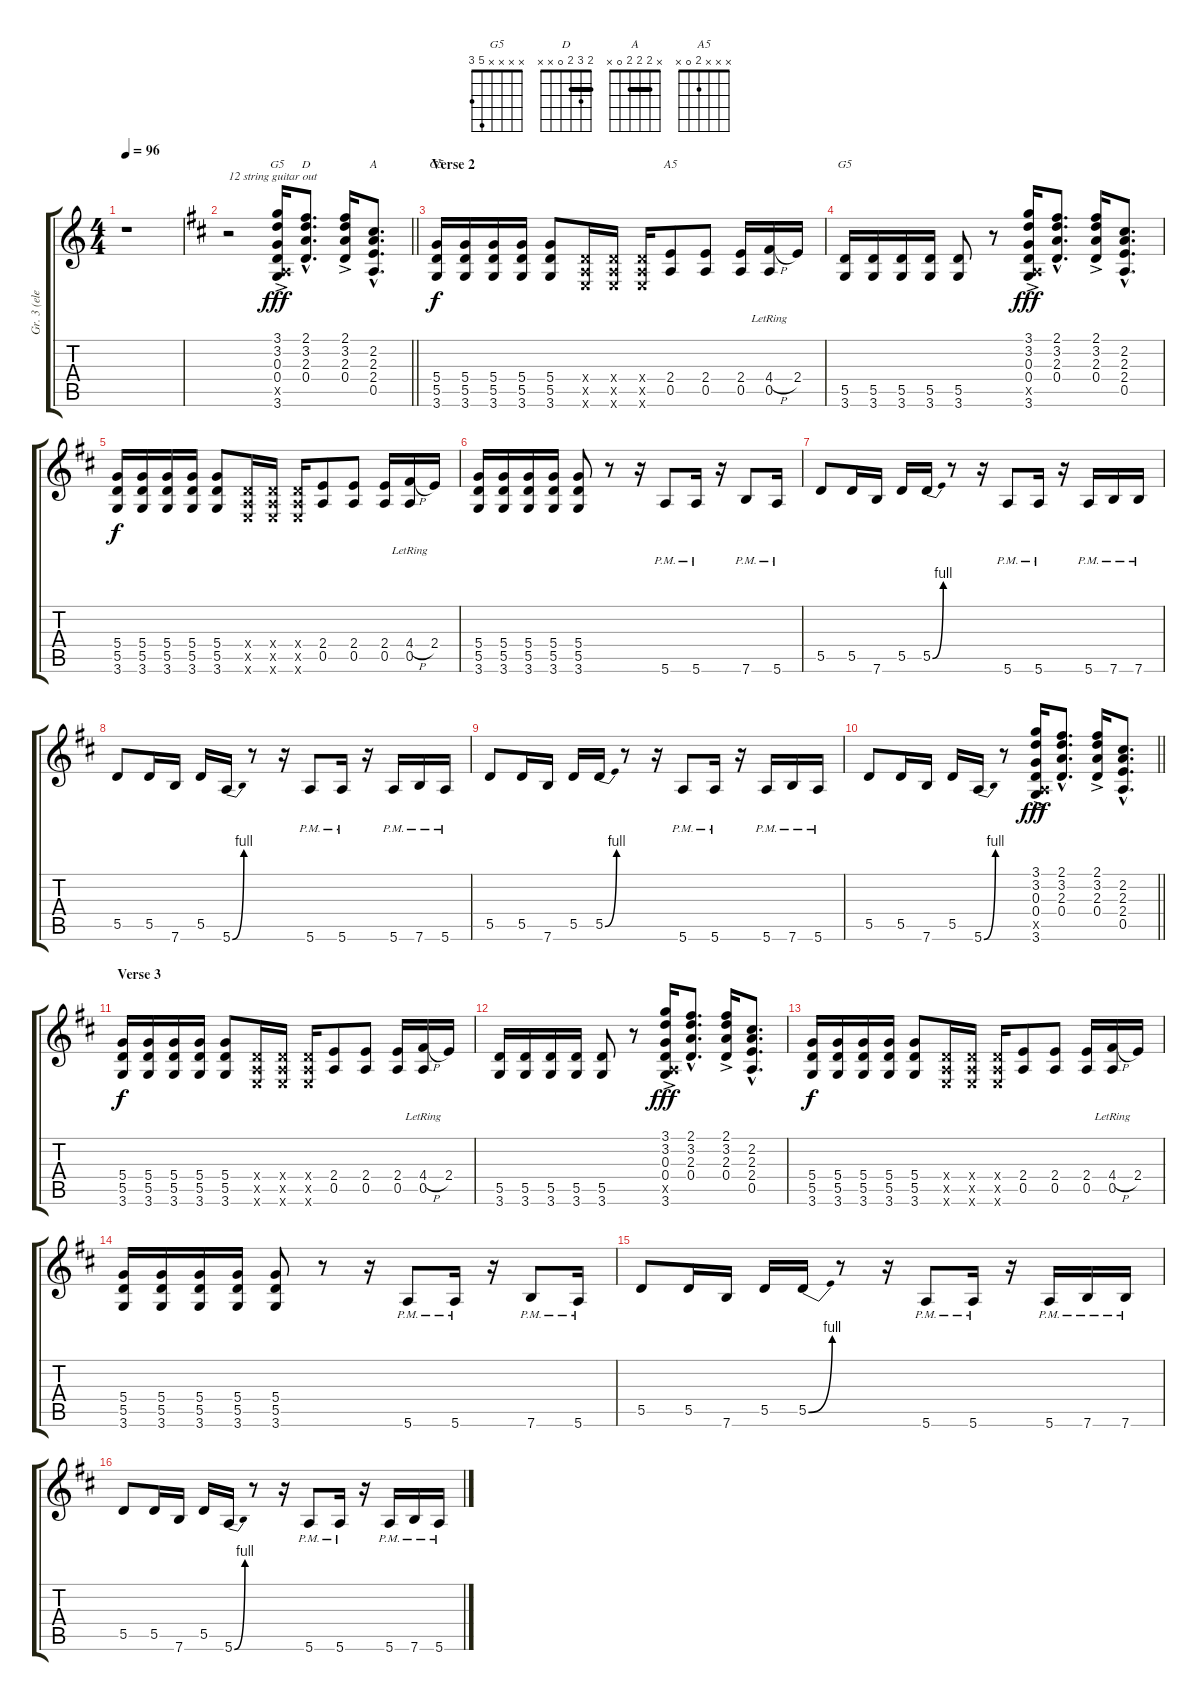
\track ("Gr. 3 (elec. w/light dist)" "Gr. 3 (ele") {instrument distortionguitar}
\staff {score tabs}
\tuning (E4 B3 G3 D3 A2 E2) {hide}
\chord ("G5" 3 3 0 0 x 3) {barre 3}
\chord ("D" 2 3 2 0 x x) {barre 2}
\chord ("A" x 2 2 2 0 x) {barre 2}
\chord ("G5" x x x 5 5 3) {barre 5}
\chord ("A5" x x x 2 0 x)
\chord ("G5" x x x x 5 3)
\ts (4 4)
\tempo 96
\clef g2
\ks c
r.1{dy fff} |
\barLineRight lightlight
\ks d
r.2{txt "12 string guitar out"} (3.1{ac} 3.2{ac} 0.3{ac} 0.4{ac} 0.5{ac x} 3.6{ac}).16{ch "G5"} (2.1{hac} 3.2{hac} 2.3{hac} 0.4{hac}).8{d ch "D"} (2.1{ac} 3.2{ac} 2.3{ac} 0.4{ac}).16 (2.2{hac} 2.3{hac} 2.4{hac} 0.5{hac}).8{d ch "A"} |
\section ("" "Verse 2")
(5.4 5.5 3.6).16{ch "G5" dy f} (5.4 5.5 3.6).16 (5.4 5.5 3.6).16 (5.4 5.5 3.6).16 (5.4 5.5 3.6).8 (0.4{x} 0.5{x} 0.6{x}).16 (0.4{x} 0.5{x} 0.6{x}).16 (0.4{x} 0.5{x} 0.6{x}).16 (2.4 0.5).8{ch "A5"} (2.4 0.5).8 (2.4 0.5).16 (4.4{h} 0.5{lr}).16 2.4.16 |
(5.5 3.6).16{ch "G5"} (5.5 3.6).16 (5.5 3.6).16 (5.5 3.6).16 (5.5 3.6).8 r.8 (3.1{ac} 3.2{ac} 0.3{ac} 0.4{ac} 0.5{ac x} 3.6{ac}).16{dy fff} (2.1{hac} 3.2{hac} 2.3{hac} 0.4{hac}).8{d} (2.1{ac} 3.2{ac} 2.3{ac} 0.4{ac}).16 (2.2{hac} 2.3{hac} 2.4{hac} 0.5{hac}).8{d} |
(5.4 5.5 3.6).16{dy f} (5.4 5.5 3.6).16 (5.4 5.5 3.6).16 (5.4 5.5 3.6).16 (5.4 5.5 3.6).8 (0.4{x} 0.5{x} 0.6{x}).16 (0.4{x} 0.5{x} 0.6{x}).16 (0.4{x} 0.5{x} 0.6{x}).16 (2.4 0.5).8 (2.4 0.5).8 (2.4 0.5).16 (4.4{h} 0.5{lr}).16 2.4.16 |
(5.4 5.5 3.6).16 (5.4 5.5 3.6).16 (5.4 5.5 3.6).16 (5.4 5.5 3.6).16 (5.4 5.5 3.6).8 r.8 r.16 5.6{pm}.8 5.6{pm}.16 r.16 7.6{pm}.8 5.6{pm}.16 |
5.5.8 5.5.16 7.6.16 5.5.16 5.5{be (bend 0 0 60 4)}.16 r.8 r.16 5.6{pm}.8 5.6{pm}.16 r.16 5.6{pm}.16 7.6{pm}.16 7.6{pm}.16 |
5.5.8 5.5.16 7.6.16 5.5.16 5.6{be (bend 0 0 60 4)}.16 r.8 r.16 5.6{pm}.8 5.6{pm}.16 r.16 5.6{pm}.16 7.6{pm}.16 5.6{pm}.16 |
5.5.8 5.5.16 7.6.16 5.5.16 5.5{be (bend 0 0 60 4)}.16 r.8 r.16 5.6{pm}.8 5.6{pm}.16 r.16 5.6{pm}.16 7.6{pm}.16 5.6{pm}.16 |
\barLineRight lightlight
5.5.8 5.5.16 7.6.16 5.5.16 5.6{be (bend 0 0 60 4)}.16 r.8 (3.1{ac} 3.2{ac} 0.3{ac} 0.4{ac} 0.5{ac x} 3.6{ac}).16{dy fff} (2.1{hac} 3.2{hac} 2.3{hac} 0.4{hac}).8{d} (2.1{ac} 3.2{ac} 2.3{ac} 0.4{ac}).16 (2.2{hac} 2.3{hac} 2.4{hac} 0.5{hac}).8{d} |
\section ("" "Verse 3")
(5.4 5.5 3.6).16{dy f} (5.4 5.5 3.6).16 (5.4 5.5 3.6).16 (5.4 5.5 3.6).16 (5.4 5.5 3.6).8 (0.4{x} 0.5{x} 0.6{x}).16 (0.4{x} 0.5{x} 0.6{x}).16 (0.4{x} 0.5{x} 0.6{x}).16 (2.4 0.5).8 (2.4 0.5).8 (2.4 0.5).16 (4.4{h} 0.5{lr}).16 2.4.16 |
(5.5 3.6).16 (5.5 3.6).16 (5.5 3.6).16 (5.5 3.6).16 (5.5 3.6).8 r.8 (3.1{ac} 3.2{ac} 0.3{ac} 0.4{ac} 0.5{ac x} 3.6{ac}).16{dy fff} (2.1{hac} 3.2{hac} 2.3{hac} 0.4{hac}).8{d} (2.1{ac} 3.2{ac} 2.3{ac} 0.4{ac}).16 (2.2{hac} 2.3{hac} 2.4{hac} 0.5{hac}).8{d} |
(5.4 5.5 3.6).16{dy f} (5.4 5.5 3.6).16 (5.4 5.5 3.6).16 (5.4 5.5 3.6).16 (5.4 5.5 3.6).8 (0.4{x} 0.5{x} 0.6{x}).16 (0.4{x} 0.5{x} 0.6{x}).16 (0.4{x} 0.5{x} 0.6{x}).16 (2.4 0.5).8 (2.4 0.5).8 (2.4 0.5).16 (4.4{h} 0.5{lr}).16 2.4.16 |
(5.4 5.5 3.6).16 (5.4 5.5 3.6).16 (5.4 5.5 3.6).16 (5.4 5.5 3.6).16 (5.4 5.5 3.6).8 r.8 r.16 5.6{pm}.8 5.6{pm}.16 r.16 7.6{pm}.8 5.6{pm}.16 |
5.5.8 5.5.16 7.6.16 5.5.16 5.5{be (bend 0 0 60 4)}.16 r.8 r.16 5.6{pm}.8 5.6{pm}.16 r.16 5.6{pm}.16 7.6{pm}.16 7.6{pm}.16 |
5.5.8 5.5.16 7.6.16 5.5.16 5.6{be (bend 0 0 60 4)}.16 r.8 r.16 5.6{pm}.8 5.6{pm}.16 r.16 5.6{pm}.16 7.6{pm}.16 5.6{pm}.16
